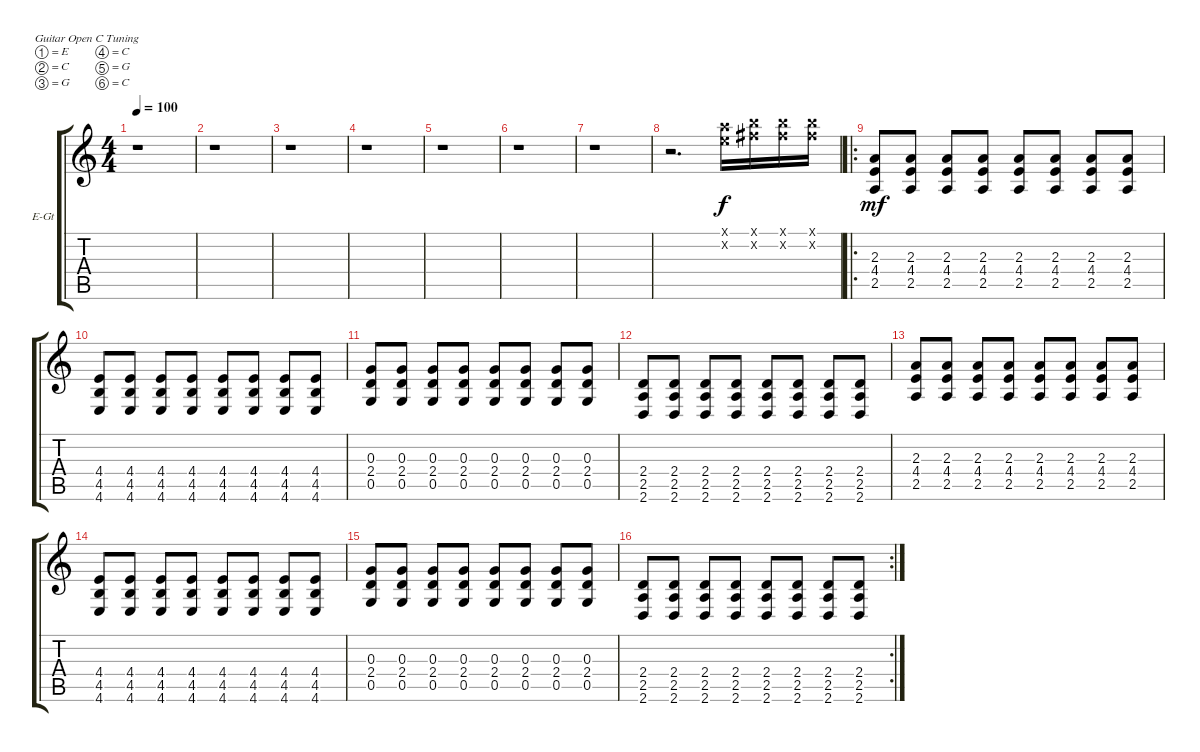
\defaultSystemsLayout 4
\bracketExtendMode groupsimilarinstruments
\firstSystemTrackNameOrientation horizontal
\otherSystemsTrackNameOrientation horizontal
\track ("Rhythm" "E-Gt") {instrument overdrivenguitar}
\staff {score tabs}
\tuning (E4 C4 G3 C3 G2 C2)
\ts (4 4)
\tempo 100
\clef g2
\ks c
r.1{dy mf} |
r.1 |
r.1 |
r.1 |
r.1 |
r.1 |
r.1 |
r.2{d} (5.1{x} 4.2{x}).16{dy f} (7.1{x} 6.2{x}).16 (7.1{x} 6.2{x}).16 (7.1{x} 6.2{x}).16 |
\ro
(2.5 4.4 2.3).8{dy mf} (2.3 4.4 2.5).8 (2.3 4.4 2.5).8 (2.3 4.4 2.5).8 (2.3 4.4 2.5).8 (2.3 4.4 2.5).8 (2.3 4.4 2.5).8 (2.3 4.4 2.5).8 |
(4.6 4.5 4.4).8 (4.4 4.5 4.6).8 (4.4 4.5 4.6).8 (4.4 4.5 4.6).8 (4.4 4.5 4.6).8 (4.4 4.5 4.6).8 (4.4 4.5 4.6).8 (4.4 4.5 4.6).8 |
(0.5 2.4 0.3).8 (0.3 2.4 0.5).8 (0.3 2.4 0.5).8 (0.3 2.4 0.5).8 (0.3 2.4 0.5).8 (0.3 2.4 0.5).8 (0.3 2.4 0.5).8 (0.3 2.4 0.5).8 |
(2.6 2.5 2.4).8 (2.4 2.5 2.6).8 (2.4 2.5 2.6).8 (2.4 2.5 2.6).8 (2.4 2.5 2.6).8 (2.4 2.5 2.6).8 (2.4 2.5 2.6).8 (2.4 2.5 2.6).8 |
(2.5 4.4 2.3).8 (2.3 4.4 2.5).8 (2.3 4.4 2.5).8 (2.3 4.4 2.5).8 (2.3 4.4 2.5).8 (2.3 4.4 2.5).8 (2.3 4.4 2.5).8 (2.3 4.4 2.5).8 |
(4.6 4.5 4.4).8 (4.4 4.5 4.6).8 (4.4 4.5 4.6).8 (4.4 4.5 4.6).8 (4.4 4.5 4.6).8 (4.4 4.5 4.6).8 (4.4 4.5 4.6).8 (4.4 4.5 4.6).8 |
(0.5 2.4 0.3).8 (0.3 2.4 0.5).8 (0.3 2.4 0.5).8 (0.3 2.4 0.5).8 (0.3 2.4 0.5).8 (0.3 2.4 0.5).8 (0.3 2.4 0.5).8 (0.3 2.4 0.5).8 |
\rc 2
(2.6 2.5 2.4).8 (2.4 2.5 2.6).8 (2.4 2.5 2.6).8 (2.4 2.5 2.6).8 (2.4 2.5 2.6).8 (2.4 2.5 2.6).8 (2.4 2.5 2.6).8 (2.4 2.5 2.6).8
